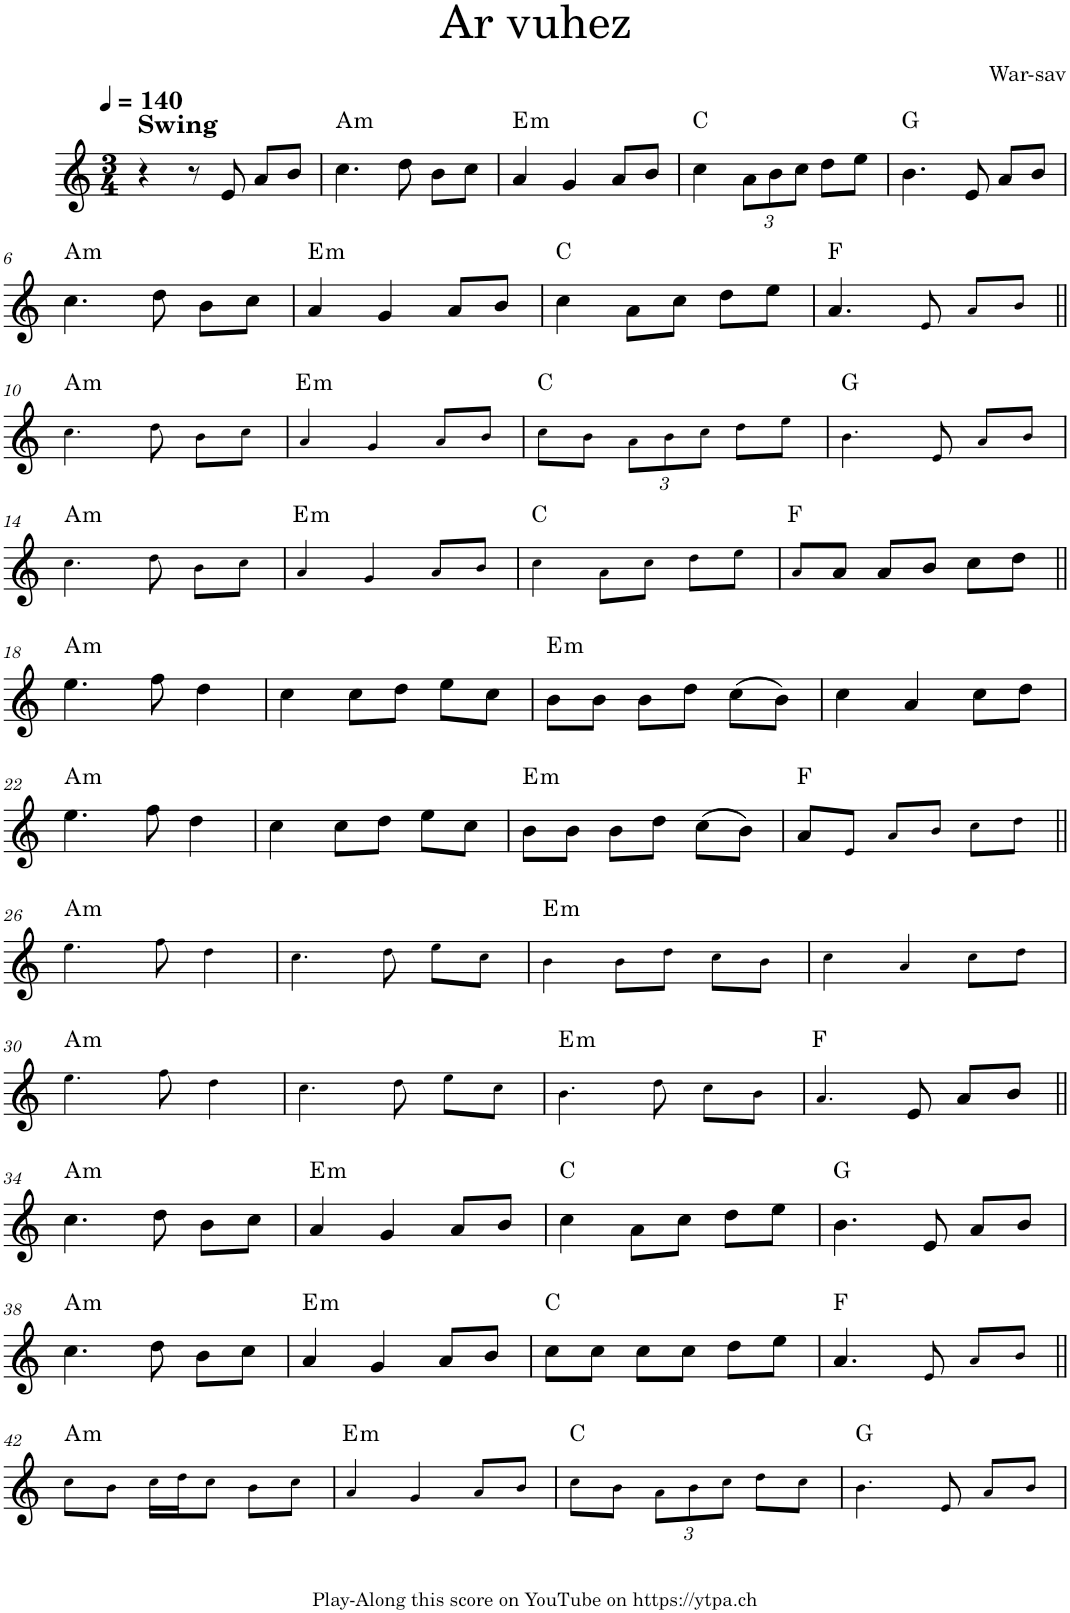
**kern	**harte
*part1	*part1
*staff1	*
*I"Piano	*
*I'Pno.	*
*clefG2	*
*k[]	*
*M3/4	*
*MM140	*
=1	=1
!LO:TX:a:B:t=Swing	!
4r	.
8r	.
8e/	.
8a/L	.
8b/J	.
=2	=2
!	!LO:H:kt=m
4.cc\	A:min
8dd\	.
8b\L	.
8cc\J	.
=3	=3
!	!LO:H:kt=m
4a/	E:min
4g/	.
8a/L	.
8b/J	.
=4	=4
4cc\	C:maj
*Xbrackettup	*
12a\L	.
12b\	.
12cc\J	.
8dd\L	.
8ee\J	.
=5	=5
4.b\	G:maj
8e/	.
8a/L	.
8b/J	.
!!LO:LB:g=z
=6	=6
!	!LO:H:kt=m
4.cc\	A:min
8dd\	.
8b\L	.
8cc\J	.
=7	=7
!	!LO:H:kt=m
4a/	E:min
4g/	.
8a/L	.
8b/J	.
=8	=8
4cc\	C:maj
8a\L	.
8cc\J	.
8dd\L	.
8ee\J	.
=9	=9
4.a/	F:maj
8e!/	.
8a!/L	.
8b!/J	.
!!LO:LB:g=z
=10||	=10||
!	!LO:H:kt=m
4.cc!\	A:min
8dd!\	.
8b!\L	.
8cc!\J	.
=11	=11
!	!LO:H:kt=m
4a!/	E:min
4g!/	.
8a!/L	.
8b!/J	.
=12	=12
8cc!\L	C:maj
8b!\J	.
12a!\L	.
12b!\	.
12cc!\J	.
8dd!\L	.
8ee!\J	.
=13	=13
4.b!\	G:maj
8e!/	.
8a!/L	.
8b!/J	.
!!LO:LB:g=z
=14	=14
!	!LO:H:kt=m
4.cc!\	A:min
8dd!\	.
8b!\L	.
8cc!\J	.
=15	=15
!	!LO:H:kt=m
4a!/	E:min
4g!/	.
8a!/L	.
8b!/J	.
=16	=16
4cc!\	C:maj
8a!\L	.
8cc!\J	.
8dd!\L	.
8ee!\J	.
=17	=17
8a!/L	F:maj
8a/J	.
8a/L	.
8b/J	.
8cc\L	.
8dd\J	.
!!LO:LB:g=z
=18||	=18||
!	!LO:H:kt=m
4.ee\	A:min
8ff\	.
4dd\	.
=19	=19
4cc\	.
8cc\L	.
8dd\J	.
8ee\L	.
8cc\J	.
=20	=20
!	!LO:H:kt=m
8b\L	E:min
8b\J	.
8b\L	.
8dd\J	.
(8cc\L	.
8b\J)	.
=21	=21
4cc\	.
4a/	.
8cc\L	.
8dd\J	.
!!LO:LB:g=z
=22	=22
!	!LO:H:kt=m
4.ee\	A:min
8ff\	.
4dd\	.
=23	=23
4cc\	.
8cc\L	.
8dd\J	.
8ee\L	.
8cc\J	.
=24	=24
!	!LO:H:kt=m
8b\L	E:min
8b\J	.
8b\L	.
8dd\J	.
(8cc\L	.
8b\J)	.
=25	=25
8a/L	F:maj
8e!/J	.
8a!/L	.
8b!/J	.
8cc!\L	.
8dd!\J	.
!!LO:LB:g=z
=26||	=26||
!	!LO:H:kt=m
4.ee!\	A:min
8ff!\	.
4dd!\	.
=27	=27
4.cc!\	.
8dd!\	.
8ee!\L	.
8cc!\J	.
=28	=28
!	!LO:H:kt=m
4b!\	E:min
8b!\L	.
8dd!\J	.
8cc!\L	.
8b!\J	.
=29	=29
4cc!\	.
4a!/	.
8cc!\L	.
8dd!\J	.
!!LO:LB:g=z
=30	=30
!	!LO:H:kt=m
4.ee!\	A:min
8ff!\	.
4dd!\	.
=31	=31
4.cc!\	.
8dd!\	.
8ee!\L	.
8cc!\J	.
=32	=32
!	!LO:H:kt=m
4.b!\	E:min
8dd!\	.
8cc!\L	.
8b!\J	.
=33	=33
4.a!/	F:maj
8e/	.
8a/L	.
8b/J	.
!!LO:LB:g=z
=34||	=34||
!	!LO:H:kt=m
4.cc\	A:min
8dd\	.
8b\L	.
8cc\J	.
=35	=35
!	!LO:H:kt=m
4a/	E:min
4g/	.
8a/L	.
8b/J	.
=36	=36
4cc\	C:maj
8a\L	.
8cc\J	.
8dd\L	.
8ee\J	.
=37	=37
4.b\	G:maj
8e/	.
8a/L	.
8b/J	.
!!LO:LB:g=z
=38	=38
!	!LO:H:kt=m
4.cc\	A:min
8dd\	.
8b\L	.
8cc\J	.
=39	=39
!	!LO:H:kt=m
4a/	E:min
4g/	.
8a/L	.
8b/J	.
=40	=40
8cc\L	C:maj
8cc\J	.
8cc\L	.
8cc\J	.
8dd\L	.
8ee\J	.
=41	=41
4.a/	F:maj
8e!/	.
8a!/L	.
8b!/J	.
!!LO:LB:g=z
=42||	=42||
!	!LO:H:kt=m
8cc!\L	A:min
8b!\J	.
16cc!\LL	.
16dd!\J	.
8cc!\J	.
8b!\L	.
8cc!\J	.
=43	=43
!	!LO:H:kt=m
4a!/	E:min
4g!/	.
8a!/L	.
8b!/J	.
=44	=44
8cc!\L	C:maj
8b!\J	.
12a!\L	.
12b!\	.
12cc!\J	.
8dd!\L	.
8cc!\J	.
=45	=45
4.b!\	G:maj
8e!/	.
8a!/L	.
8b!/J	.
=	=
*-	*-
